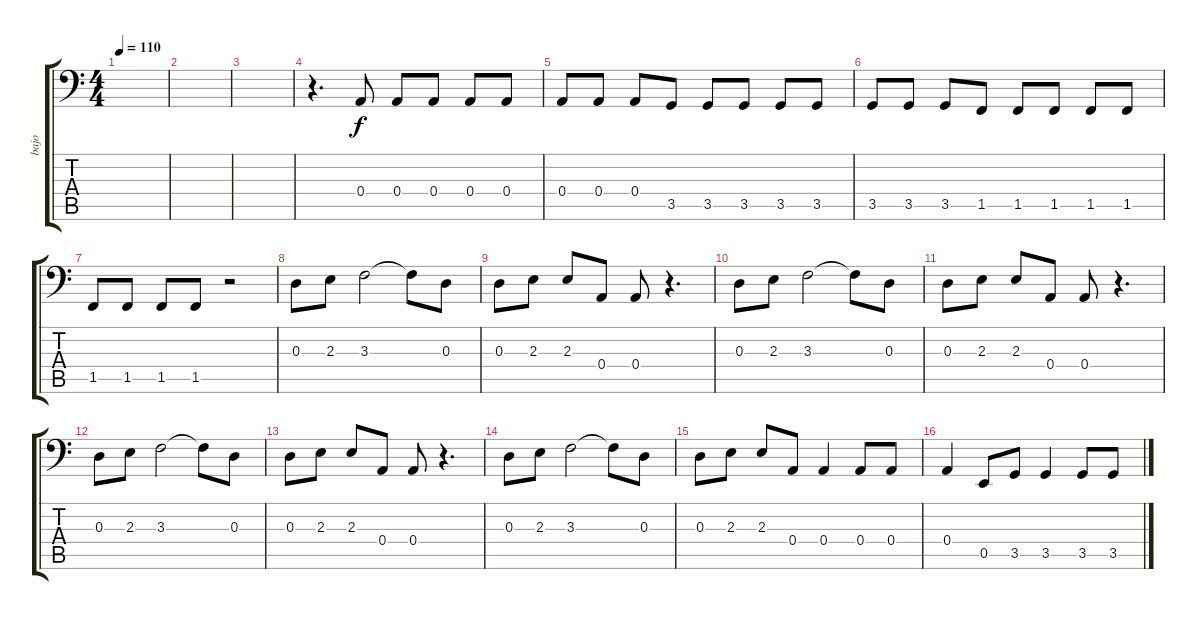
\track ("bajo" "bajo") {instrument electricbassfinger}
\staff {score tabs}
\tuning (C3 G2 D2 A1 E1 B0) {hide}
\ts (4 4)
\tempo 110
\clef f4
\ks c
|
|
|
r.4{d} 0.4.8 0.4.8 0.4.8 0.4.8 0.4.8 |
0.4.8 0.4.8 0.4.8 3.5.8 3.5.8 3.5.8 3.5.8 3.5.8 |
3.5.8 3.5.8 3.5.8 1.5.8 1.5.8 1.5.8 1.5.8 1.5.8 |
1.5.8 1.5.8 1.5.8 1.5.8 r.2 |
0.3.8 2.3.8 3.3.2 3.3{t}.8 0.3.8 |
0.3.8 2.3.8 2.3.8 0.4.8 0.4.8 r.4{d} |
0.3.8 2.3.8 3.3.2 3.3{t}.8 0.3.8 |
0.3.8 2.3.8 2.3.8 0.4.8 0.4.8 r.4{d} |
0.3.8 2.3.8 3.3.2 3.3{t}.8 0.3.8 |
0.3.8 2.3.8 2.3.8 0.4.8 0.4.8 r.4{d} |
0.3.8 2.3.8 3.3.2 3.3{t}.8 0.3.8 |
0.3.8 2.3.8 2.3.8 0.4.8 0.4.4 0.4.8 0.4.8 |
0.4.4 0.5.8 3.5.8 3.5.4 3.5.8 3.5.8
